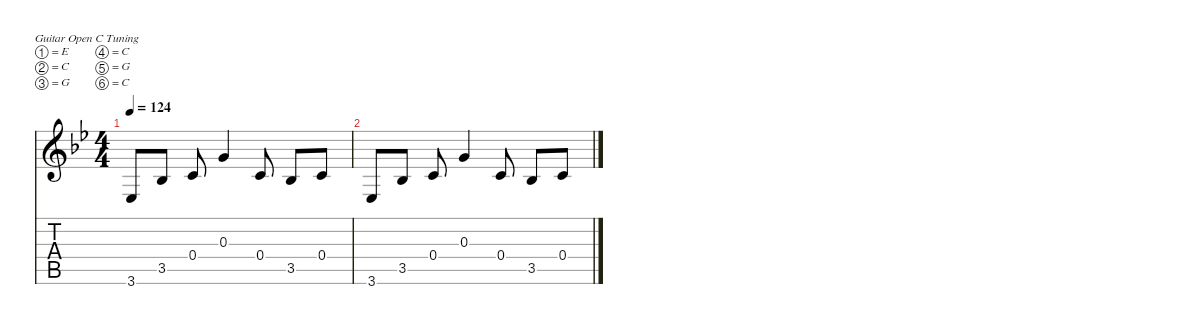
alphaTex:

\defaultSystemsLayout 4
\hideDynamics
\bracketExtendMode nobrackets
\singleTrackTrackNamePolicy hidden
\multiTrackTrackNamePolicy hidden
\firstSystemTrackNameMode fullname
\otherSystemsTrackNameOrientation horizontal
\track ("Guitar 2" "jz.guit.") {defaultSystemsLayout 8 instrument electricguitarjazz}
\staff {score tabs}
\tuning (E4 C4 G3 C3 G2 C2)
\ts (4 4)
\tempo 124
\clef g2
\ks gminor
3.6{acc b}.8{dy f beam Up} 3.5{acc b}.8{beam Up} 0.4{acc forcenatural}.8{beam Up} 0.3{acc forcenatural}.4{beam Up} 0.4{acc forcenatural}.8{beam Up} 3.5{acc b}.8{beam Up} 0.4{acc forcenatural}.8{beam Up} |
3.6{acc b}.8{beam Up} 3.5{acc b}.8{beam Up} 0.4{acc forcenatural}.8{beam Up} 0.3{acc forcenatural}.4{beam Up} 0.4{acc forcenatural}.8{beam Up} 3.5{acc b}.8{beam Up} 0.4{acc forcenatural}.8{beam Up}
